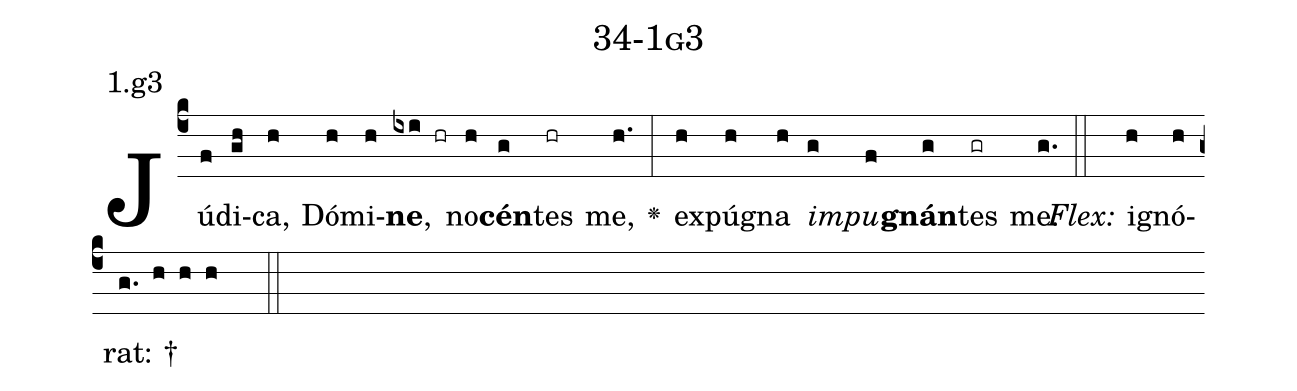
name: 34-1g3;
annotation: 1.g3;
%%
(c4)Jú(f)di(gh)ca,(h) Dó(h)mi(h)<b>ne</b>,(ixi hr) no(h)<b>cén</b>(g)tes(hr) me,(h.) <v>\greheightstar</v>(:) ex(h)pú(h)gna(h) <i>im</i>(g)<i>pu</i>(f)<b>gnán</b>(g)tes(gr) me.(g.) (::)
<i>Flex:</i>()  i(h)gnó(h)rat: †(g. h h h  ::)

%E(h) u(h) o(g) u(f) a(g) e.(g.) (::)
